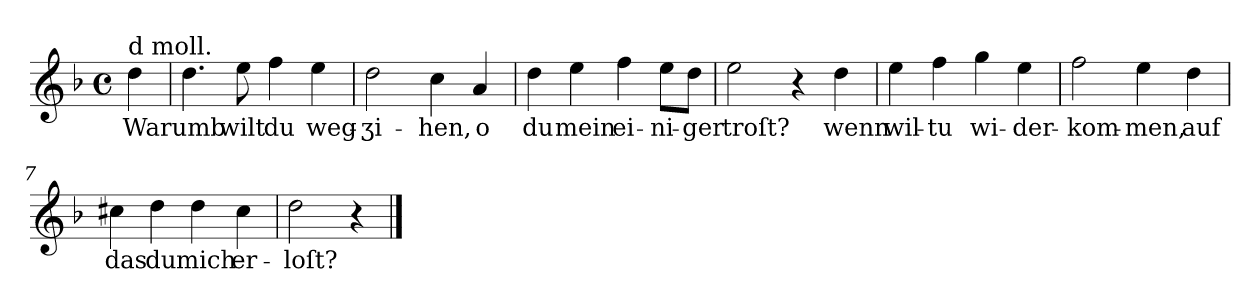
**kern	**text
*part1	*part1
*staff1	*staff1
*k[b-]	*
*d:	*
*M4/4	*
*met(c)	*
=	=
!LO:TX:a:t=d moll.	!
4dd	Warumb
=1	=1
4.dd	.
8ee	wilt
4ff	du
4ee	weg-
=2	=2
2dd	-ʒi-
4cc	-hen,
4a	o
=3	=3
4dd	du
4ee	mein
4ff	ei-
8eeL	-ni-
8ddJ	-ger
=4	=4
2ee	troſt?
4r	.
4dd	wenn
=5	=5
4ee	wil-
4ff	-tu
4gg	wi-
4ee	-der-
=6	=6
2ff	-kom-
4ee	-men,
4dd	auf
=7	=7
4cc#X	das
4dd	du
4dd	mich
4cc#	er-
=8	=8
2dd	-loſt?
4r	.
==	==
*-	*-
